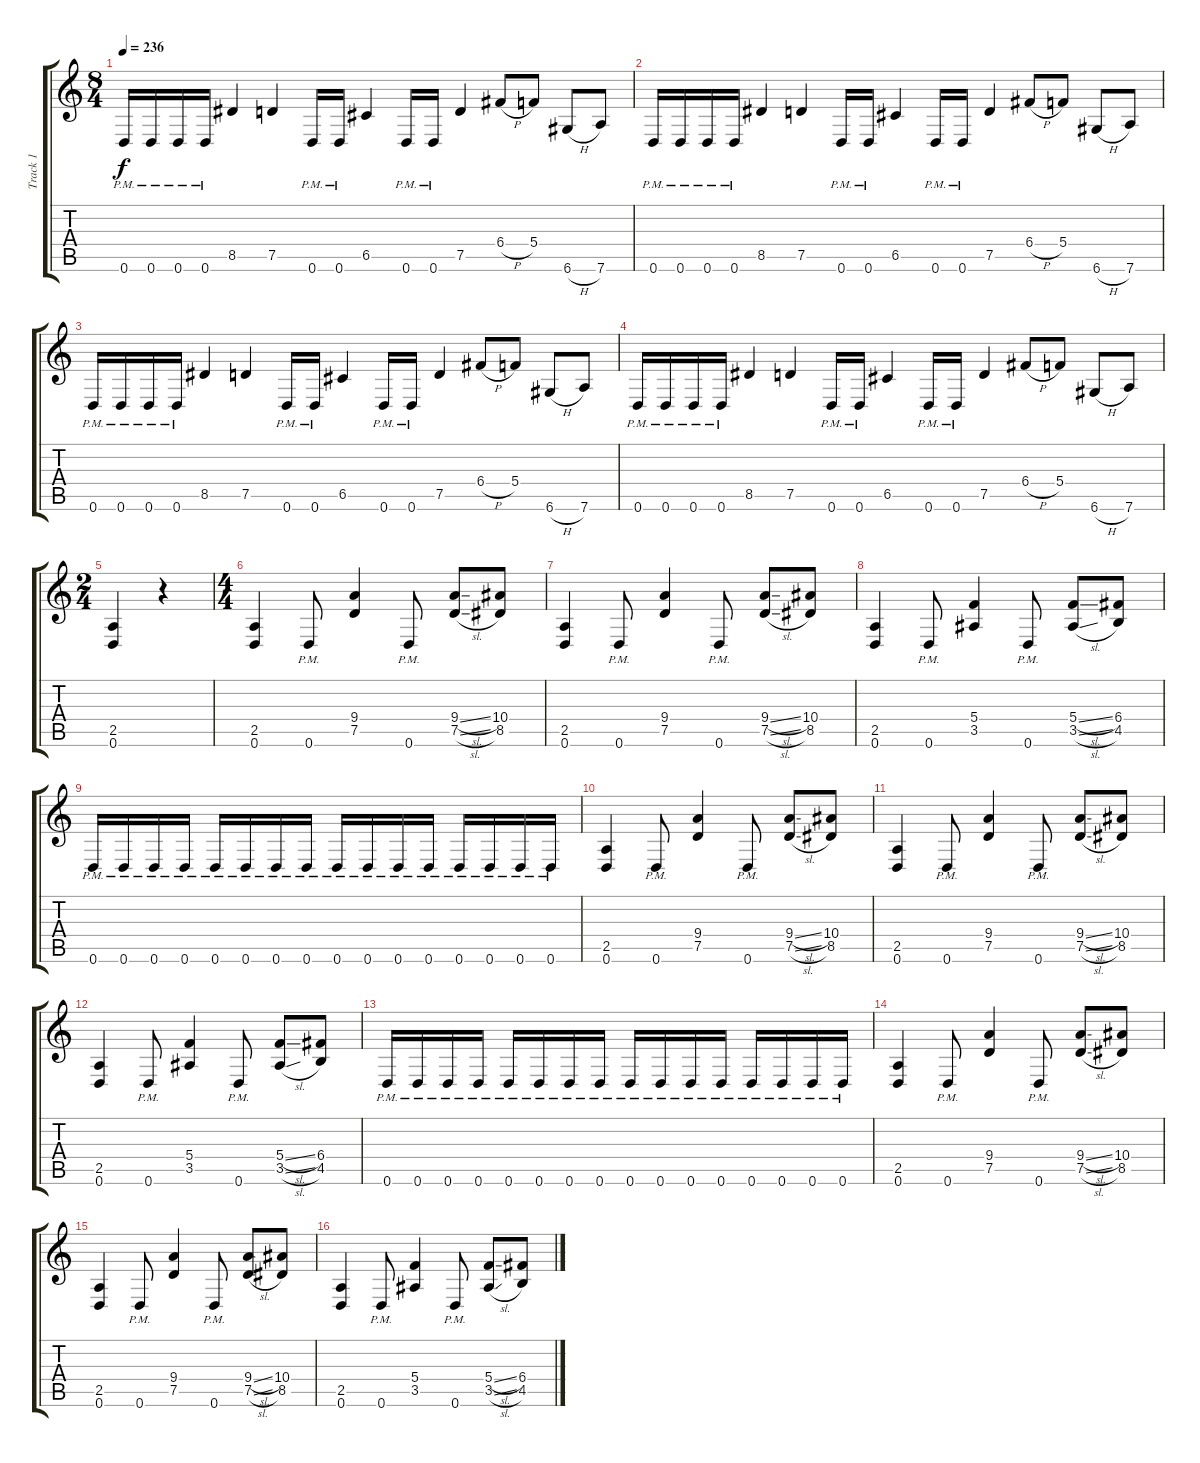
\track ("Track 1" "Track 1") {instrument distortionguitar}
\staff {score tabs}
\tuning (D4 A3 F3 C3 G2 D2) {hide}
\ts (8 4)
\tempo 236
\clef g2
\ks c
0.6{pm}.16{dy f} 0.6{pm}.16 0.6{pm}.16 0.6{pm}.16 8.5.4 7.5.4 0.6{pm}.16 0.6{pm}.16 6.5.4 0.6{pm}.16 0.6{pm}.16 7.5.4 6.4{h}.8 5.4.8 6.6{h}.8 7.6.8 |
0.6{pm}.16 0.6{pm}.16 0.6{pm}.16 0.6{pm}.16 8.5.4 7.5.4 0.6{pm}.16 0.6{pm}.16 6.5.4 0.6{pm}.16 0.6{pm}.16 7.5.4 6.4{h}.8 5.4.8 6.6{h}.8 7.6.8 |
0.6{pm}.16 0.6{pm}.16 0.6{pm}.16 0.6{pm}.16 8.5.4 7.5.4 0.6{pm}.16 0.6{pm}.16 6.5.4 0.6{pm}.16 0.6{pm}.16 7.5.4 6.4{h}.8 5.4.8 6.6{h}.8 7.6.8 |
0.6{pm}.16 0.6{pm}.16 0.6{pm}.16 0.6{pm}.16 8.5.4 7.5.4 0.6{pm}.16 0.6{pm}.16 6.5.4 0.6{pm}.16 0.6{pm}.16 7.5.4 6.4{h}.8 5.4.8 6.6{h}.8 7.6.8 |
\ts (2 4)
(2.5 0.6).4 r.4 |
\ts (4 4)
(2.5 0.6).4 0.6{pm}.8 (9.4 7.5).4 0.6{pm}.8 (9.4{sl} 7.5{sl}).8 (10.4 8.5).8 |
(2.5 0.6).4 0.6{pm}.8 (9.4 7.5).4 0.6{pm}.8 (9.4{sl} 7.5{sl}).8 (10.4 8.5).8 |
(2.5 0.6).4 0.6{pm}.8 (5.4 3.5).4 0.6{pm}.8 (5.4{sl} 3.5{sl}).8 (6.4 4.5).8 |
0.6{pm}.16 0.6{pm}.16 0.6{pm}.16 0.6{pm}.16 0.6{pm}.16 0.6{pm}.16 0.6{pm}.16 0.6{pm}.16 0.6{pm}.16 0.6{pm}.16 0.6{pm}.16 0.6{pm}.16 0.6{pm}.16 0.6{pm}.16 0.6{pm}.16 0.6{pm}.16 |
(2.5 0.6).4 0.6{pm}.8 (9.4 7.5).4 0.6{pm}.8 (9.4{sl} 7.5{sl}).8 (10.4 8.5).8 |
(2.5 0.6).4 0.6{pm}.8 (9.4 7.5).4 0.6{pm}.8 (9.4{sl} 7.5{sl}).8 (10.4 8.5).8 |
(2.5 0.6).4 0.6{pm}.8 (5.4 3.5).4 0.6{pm}.8 (5.4{sl} 3.5{sl}).8 (6.4 4.5).8 |
0.6{pm}.16 0.6{pm}.16 0.6{pm}.16 0.6{pm}.16 0.6{pm}.16 0.6{pm}.16 0.6{pm}.16 0.6{pm}.16 0.6{pm}.16 0.6{pm}.16 0.6{pm}.16 0.6{pm}.16 0.6{pm}.16 0.6{pm}.16 0.6{pm}.16 0.6{pm}.16 |
(2.5 0.6).4 0.6{pm}.8 (9.4 7.5).4 0.6{pm}.8 (9.4{sl} 7.5{sl}).8 (10.4 8.5).8 |
(2.5 0.6).4 0.6{pm}.8 (9.4 7.5).4 0.6{pm}.8 (9.4{sl} 7.5{sl}).8 (10.4 8.5).8 |
(2.5 0.6).4 0.6{pm}.8 (5.4 3.5).4 0.6{pm}.8 (5.4{sl} 3.5{sl}).8 (6.4 4.5).8
